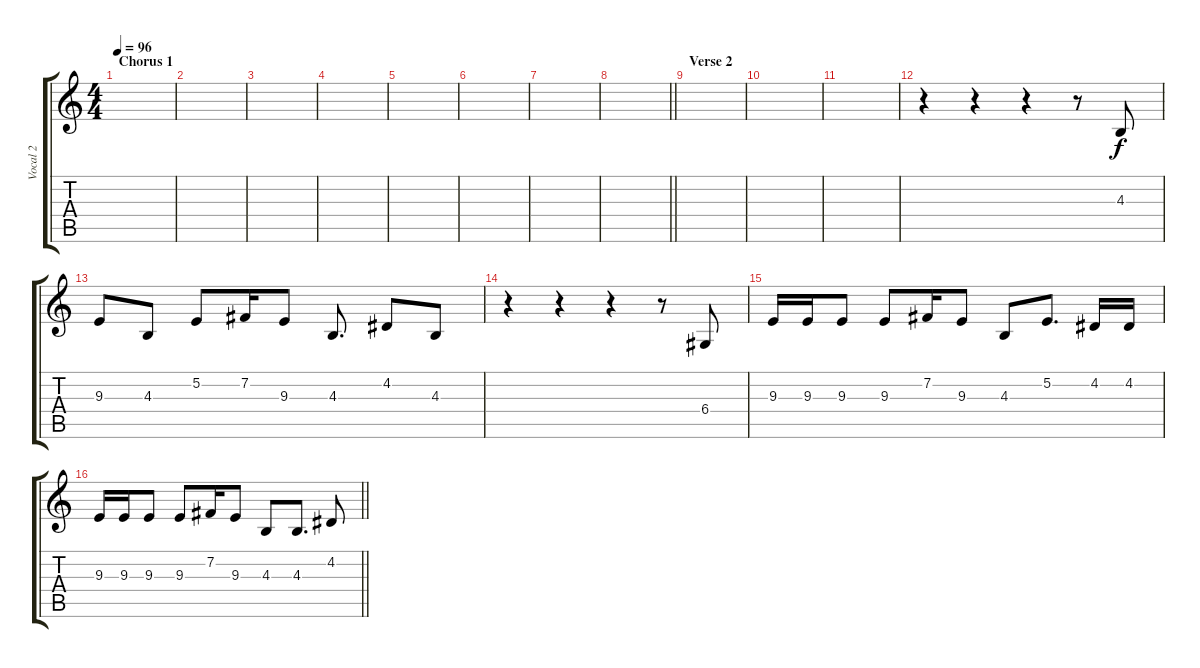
\track ("Vocal 2" "Vocal 2") {instrument flute}
\staff {score tabs}
\tuning (E4 B3 G3 D3 A2 E2) {hide}
\ts (4 4)
\section ("" "Chorus 1")
\tempo 96
\clef g2
\ks c
|
|
|
|
|
|
|
\barLineRight lightlight
|
\section ("" "Verse 2")
|
|
|
r.4 r.4 r.4 r.8 4.3.8 |
9.3.8 4.3.8 5.2.8 7.2.16 9.3.8 4.3.8{d} 4.2.8 4.3.8 |
r.4 r.4 r.4 r.8 6.4.8 |
9.3.16 9.3.16 9.3.8 9.3.8 7.2.16 9.3.8 4.3.8 5.2.8{d} 4.2.16 4.2.16 |
\barLineRight lightlight
9.3.16 9.3.16 9.3.8 9.3.8 7.2.16 9.3.8 4.3.8 4.3.8{d} 4.2.8
